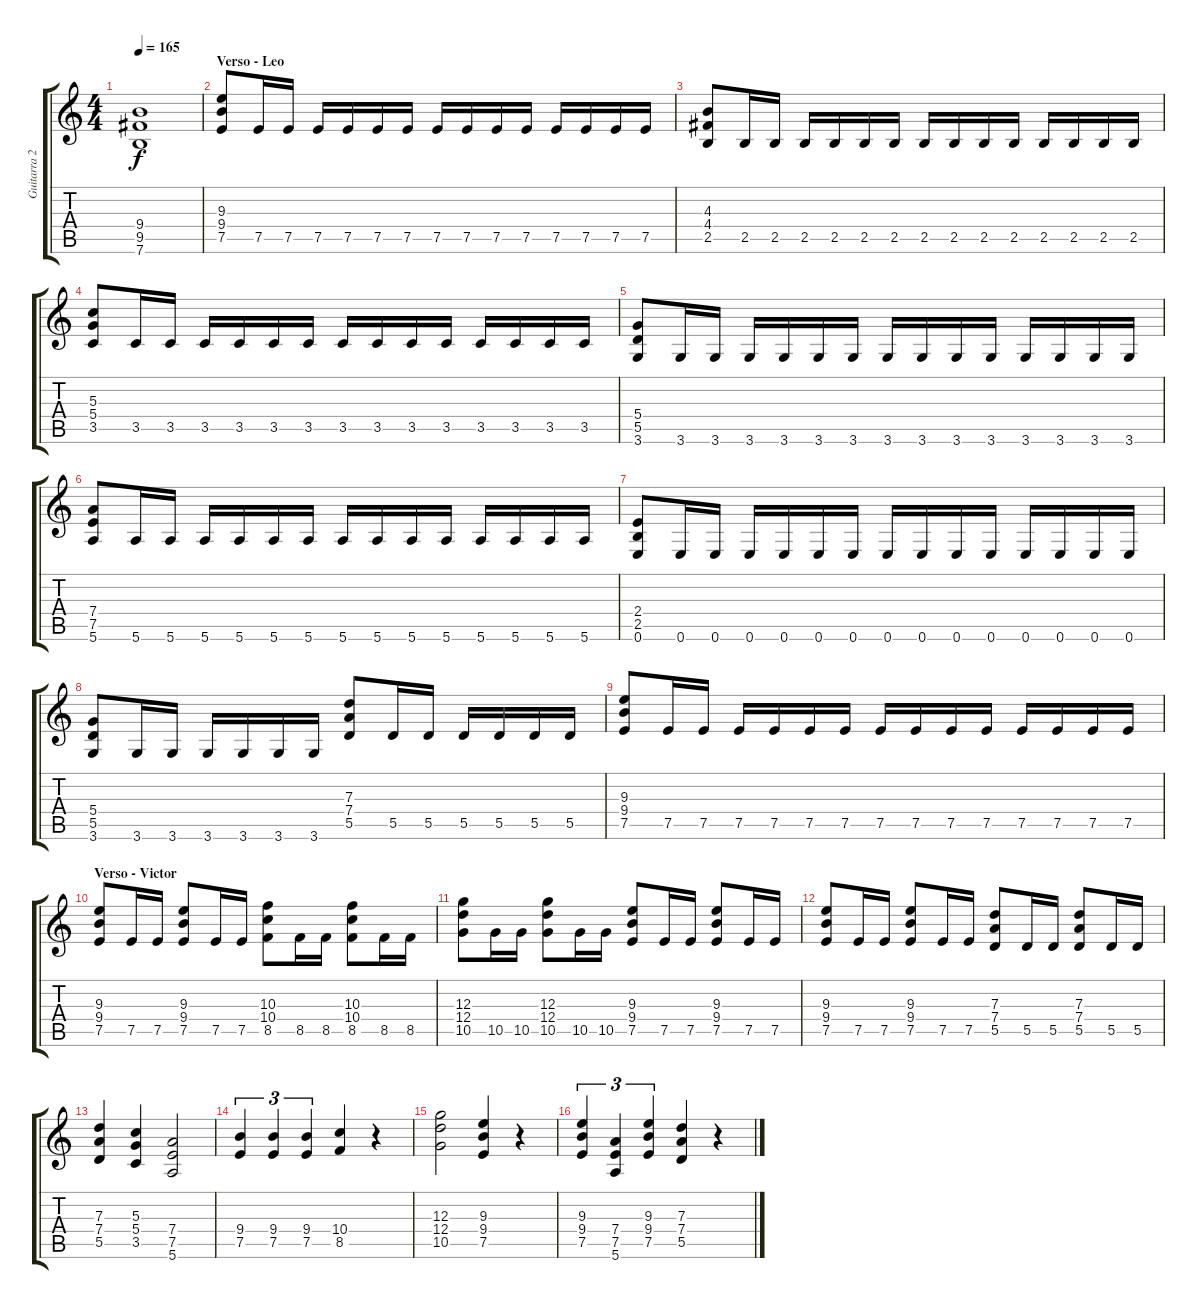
\track ("Guitarra 2" "Guitarra 2") {instrument overdrivenguitar}
\staff {score tabs}
\tuning (E4 B3 G3 D3 A2 E2) {hide}
\ts (4 4)
\tempo 165
\clef g2
\ks c
(9.4 9.5 7.6).1{dy f} |
\section ("" "Verso - Leo")
(9.3 9.4 7.5).8 7.5.16 7.5.16 7.5.16 7.5.16 7.5.16 7.5.16 7.5.16 7.5.16 7.5.16 7.5.16 7.5.16 7.5.16 7.5.16 7.5.16 |
(4.3 4.4 2.5).8 2.5.16 2.5.16 2.5.16 2.5.16 2.5.16 2.5.16 2.5.16 2.5.16 2.5.16 2.5.16 2.5.16 2.5.16 2.5.16 2.5.16 |
(5.3 5.4 3.5).8 3.5.16 3.5.16 3.5.16 3.5.16 3.5.16 3.5.16 3.5.16 3.5.16 3.5.16 3.5.16 3.5.16 3.5.16 3.5.16 3.5.16 |
(5.4 5.5 3.6).8 3.6.16 3.6.16 3.6.16 3.6.16 3.6.16 3.6.16 3.6.16 3.6.16 3.6.16 3.6.16 3.6.16 3.6.16 3.6.16 3.6.16 |
(7.4 7.5 5.6).8 5.6.16 5.6.16 5.6.16 5.6.16 5.6.16 5.6.16 5.6.16 5.6.16 5.6.16 5.6.16 5.6.16 5.6.16 5.6.16 5.6.16 |
(2.4 2.5 0.6).8 0.6.16 0.6.16 0.6.16 0.6.16 0.6.16 0.6.16 0.6.16 0.6.16 0.6.16 0.6.16 0.6.16 0.6.16 0.6.16 0.6.16 |
(5.4 5.5 3.6).8 3.6.16 3.6.16 3.6.16 3.6.16 3.6.16 3.6.16 (7.3 7.4 5.5).8 5.5.16 5.5.16 5.5.16 5.5.16 5.5.16 5.5.16 |
(9.3 9.4 7.5).8 7.5.16 7.5.16 7.5.16 7.5.16 7.5.16 7.5.16 7.5.16 7.5.16 7.5.16 7.5.16 7.5.16 7.5.16 7.5.16 7.5.16 |
\section ("" "Verso - Victor")
(9.3 9.4 7.5).8 7.5.16 7.5.16 (9.3 9.4 7.5).8 7.5.16 7.5.16 (10.3 10.4 8.5).8 8.5.16 8.5.16 (10.3 10.4 8.5).8 8.5.16 8.5.16 |
(12.3 12.4 10.5).8 10.5.16 10.5.16 (12.3 12.4 10.5).8 10.5.16 10.5.16 (9.3 9.4 7.5).8 7.5.16 7.5.16 (9.3 9.4 7.5).8 7.5.16 7.5.16 |
(9.3 9.4 7.5).8 7.5.16 7.5.16 (9.3 9.4 7.5).8 7.5.16 7.5.16 (7.3 7.4 5.5).8 5.5.16 5.5.16 (7.3 7.4 5.5).8 5.5.16 5.5.16 |
(7.3 7.4 5.5).4 (5.3 5.4 3.5).4 (7.4 7.5 5.6).2 |
(9.4 7.5).4{tu (3 2)} (9.4 7.5).4{tu (3 2)} (9.4 7.5).4{tu (3 2)} (10.4 8.5).4 r.4 |
(12.3 12.4 10.5).2 (9.3 9.4 7.5).4 r.4 |
(9.3 9.4 7.5).4{tu (3 2)} (7.4 7.5 5.6).4{tu (3 2)} (9.3 9.4 7.5).4{tu (3 2)} (7.3 7.4 5.5).4 r.4
